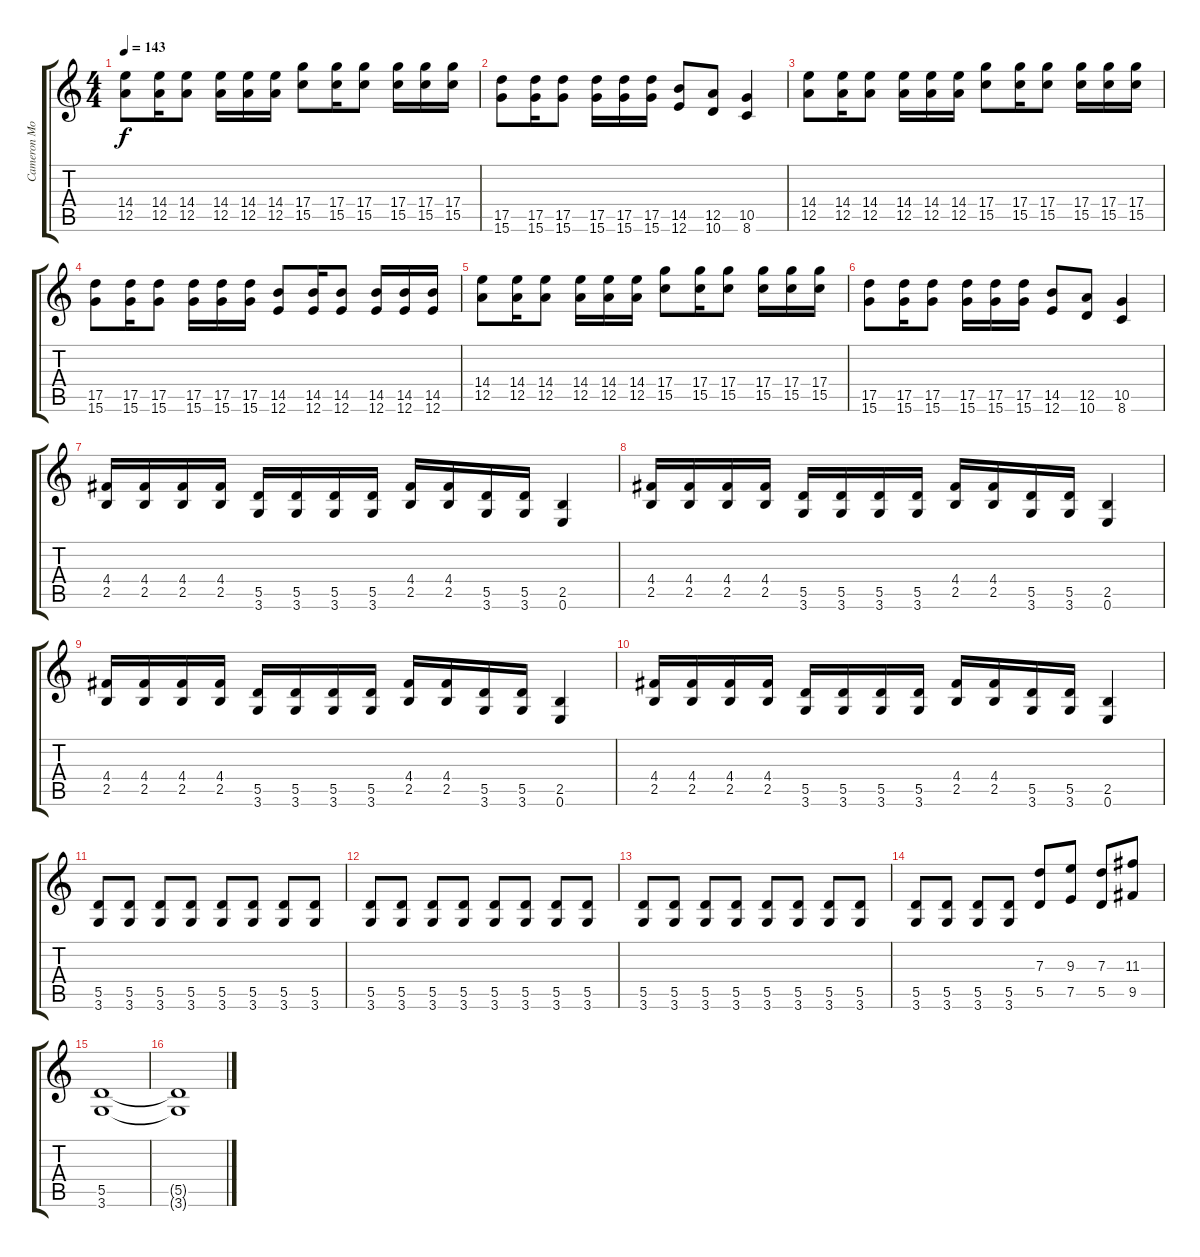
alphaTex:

\track ("Cameron Morrison" "Cameron Mo") {instrument distortionguitar}
\staff {score tabs}
\tuning (E4 B3 G3 D3 A2 E2) {hide}
\ts (4 4)
\tempo 143
\clef g2
\ks c
(14.4 12.5).8{dy f} (14.4 12.5).16 (14.4 12.5).8 (14.4 12.5).16 (14.4 12.5).16 (14.4 12.5).16 (17.4 15.5).8 (17.4 15.5).16 (17.4 15.5).8 (17.4 15.5).16 (17.4 15.5).16 (17.4 15.5).16 |
(17.5 15.6).8 (17.5 15.6).16 (17.5 15.6).8 (17.5 15.6).16 (17.5 15.6).16 (17.5 15.6).16 (14.5 12.6).8 (12.5 10.6).8 (10.5 8.6).4 |
(14.4 12.5).8 (14.4 12.5).16 (14.4 12.5).8 (14.4 12.5).16 (14.4 12.5).16 (14.4 12.5).16 (17.4 15.5).8 (17.4 15.5).16 (17.4 15.5).8 (17.4 15.5).16 (17.4 15.5).16 (17.4 15.5).16 |
(17.5 15.6).8 (17.5 15.6).16 (17.5 15.6).8 (17.5 15.6).16 (17.5 15.6).16 (17.5 15.6).16 (14.5 12.6).8 (14.5 12.6).16 (14.5 12.6).8 (14.5 12.6).16 (14.5 12.6).16 (14.5 12.6).16 |
(14.4 12.5).8 (14.4 12.5).16 (14.4 12.5).8 (14.4 12.5).16 (14.4 12.5).16 (14.4 12.5).16 (17.4 15.5).8 (17.4 15.5).16 (17.4 15.5).8 (17.4 15.5).16 (17.4 15.5).16 (17.4 15.5).16 |
(17.5 15.6).8 (17.5 15.6).16 (17.5 15.6).8 (17.5 15.6).16 (17.5 15.6).16 (17.5 15.6).16 (14.5 12.6).8 (12.5 10.6).8 (10.5 8.6).4 |
(4.4 2.5).16 (4.4 2.5).16 (4.4 2.5).16 (4.4 2.5).16 (5.5 3.6).16 (5.5 3.6).16 (5.5 3.6).16 (5.5 3.6).16 (4.4 2.5).16 (4.4 2.5).16 (5.5 3.6).16 (5.5 3.6).16 (2.5 0.6).4 |
(4.4 2.5).16 (4.4 2.5).16 (4.4 2.5).16 (4.4 2.5).16 (5.5 3.6).16 (5.5 3.6).16 (5.5 3.6).16 (5.5 3.6).16 (4.4 2.5).16 (4.4 2.5).16 (5.5 3.6).16 (5.5 3.6).16 (2.5 0.6).4 |
(4.4 2.5).16 (4.4 2.5).16 (4.4 2.5).16 (4.4 2.5).16 (5.5 3.6).16 (5.5 3.6).16 (5.5 3.6).16 (5.5 3.6).16 (4.4 2.5).16 (4.4 2.5).16 (5.5 3.6).16 (5.5 3.6).16 (2.5 0.6).4 |
(4.4 2.5).16 (4.4 2.5).16 (4.4 2.5).16 (4.4 2.5).16 (5.5 3.6).16 (5.5 3.6).16 (5.5 3.6).16 (5.5 3.6).16 (4.4 2.5).16 (4.4 2.5).16 (5.5 3.6).16 (5.5 3.6).16 (2.5 0.6).4 |
(5.5 3.6).8 (5.5 3.6).8 (5.5 3.6).8 (5.5 3.6).8 (5.5 3.6).8 (5.5 3.6).8 (5.5 3.6).8 (5.5 3.6).8 |
(5.5 3.6).8 (5.5 3.6).8 (5.5 3.6).8 (5.5 3.6).8 (5.5 3.6).8 (5.5 3.6).8 (5.5 3.6).8 (5.5 3.6).8 |
(5.5 3.6).8 (5.5 3.6).8 (5.5 3.6).8 (5.5 3.6).8 (5.5 3.6).8 (5.5 3.6).8 (5.5 3.6).8 (5.5 3.6).8 |
(5.5 3.6).8 (5.5 3.6).8 (5.5 3.6).8 (5.5 3.6).8 (7.3 5.5).8 (9.3 7.5).8 (7.3 5.5).8 (11.3 9.5).8 |
(5.5 3.6).1 |
(5.5{t} 3.6{t}).1
